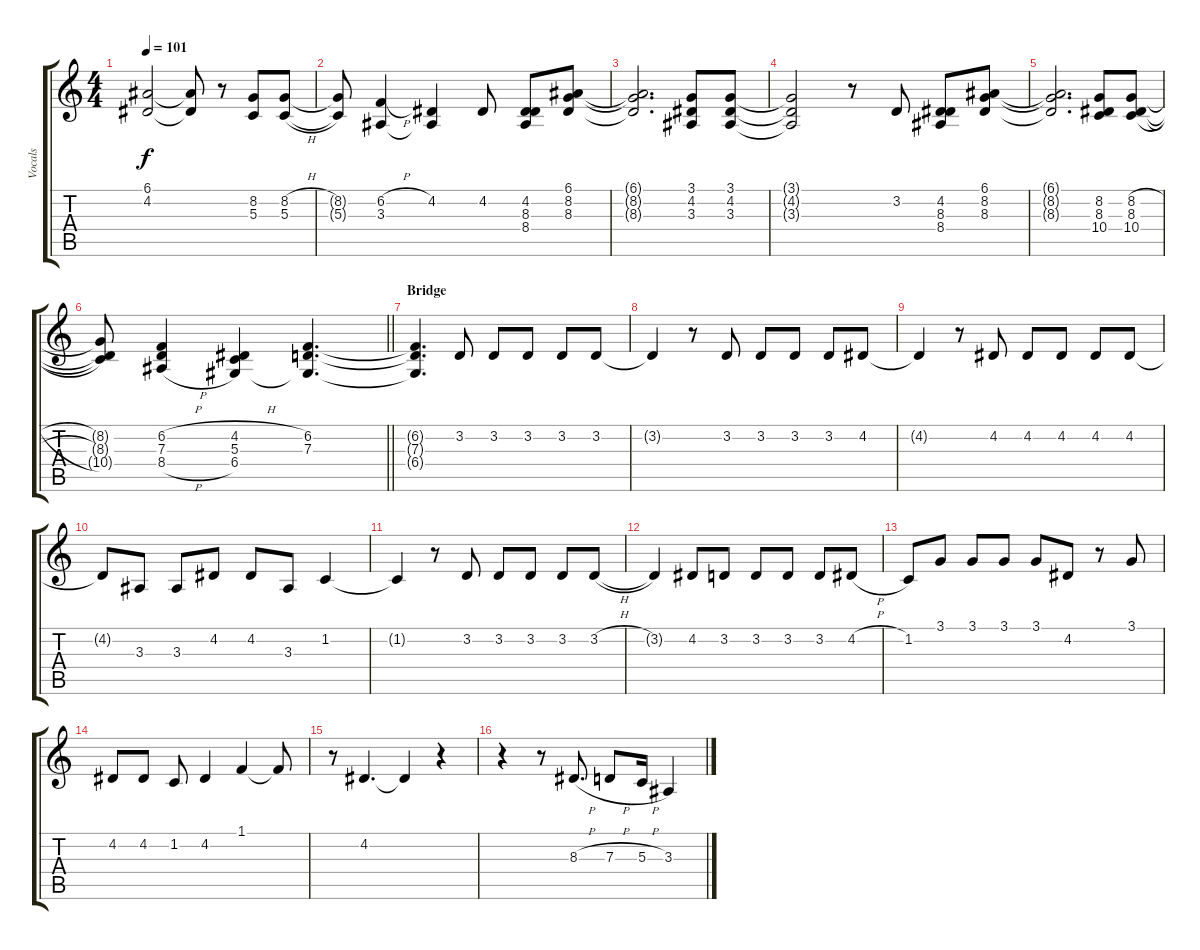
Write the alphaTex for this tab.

\track ("Vocals" "Vocals") {instrument altosax}
\staff {score tabs}
\tuning (E4 B3 G3 D3 A2 E2) {hide}
\ts (4 4)
\tempo 101
\clef g2
\ks c
(6.1{t} 4.2{t}).2{dy f} (6.1{t} 4.2{t}).8 r.8 (8.2 5.3).8 (8.2{h} 5.3{h}).8 |
(8.2{t} 5.3{t}).8 (6.2{h} 3.3).4 (4.2 3.3{t}).4 4.2.8 (4.2 8.3 8.4).8 (6.1 8.2 8.3).8 |
(6.1{t} 8.2{t} 8.3{t}).2{d} (3.1 4.2 3.3).8 (3.1 4.2 3.3).8 |
(3.1{t} 4.2{t} 3.3{t}).2 r.8 3.2.8 (4.2 8.3 8.4).8 (6.1 8.2 8.3).8 |
(6.1{t} 8.2{t} 8.3{t}).2{d} (8.2 8.3 10.4).8 (8.2{h} 8.3{h} 10.4{h}).8 |
\barLineRight lightlight
(8.2{t} 8.3{t} 10.4{t}).8 (6.2{h} 7.3{h} 8.4{h}).4 (4.2{h} 5.3{h} 6.4).4 (6.2 7.3 6.4{t}).4{d} |
\section ("" "Bridge")
(6.2{t} 7.3{t} 6.4{t}).4{d} 3.2.8 3.2.8 3.2.8 3.2.8 3.2.8 |
3.2{t}.4 r.8 3.2.8 3.2.8 3.2.8 3.2.8 4.2.8 |
4.2{t}.4 r.8 4.2.8 4.2.8 4.2.8 4.2.8 4.2.8 |
4.2{t}.8 3.3.8 3.3.8 4.2.8 4.2.8 3.3.8 1.2.4 |
1.2{t}.4 r.8 3.2.8 3.2.8 3.2.8 3.2.8 3.2{h}.8 |
3.2{t}.4 4.2.8 3.2.8 3.2.8 3.2.8 3.2.8 4.2{h}.8 |
1.2.8 3.1.8 3.1.8 3.1.8 3.1.8 4.2.8 r.8 3.1.8 |
4.2.8 4.2.8 1.2.8 4.2.4 1.1.4 1.1{t}.8 |
r.8 4.2.4{d} 4.2{t}.4 r.4 |
r.4 r.8 8.3{h}.8{d} 7.3{h}.8 5.3{h}.16 3.3.4
